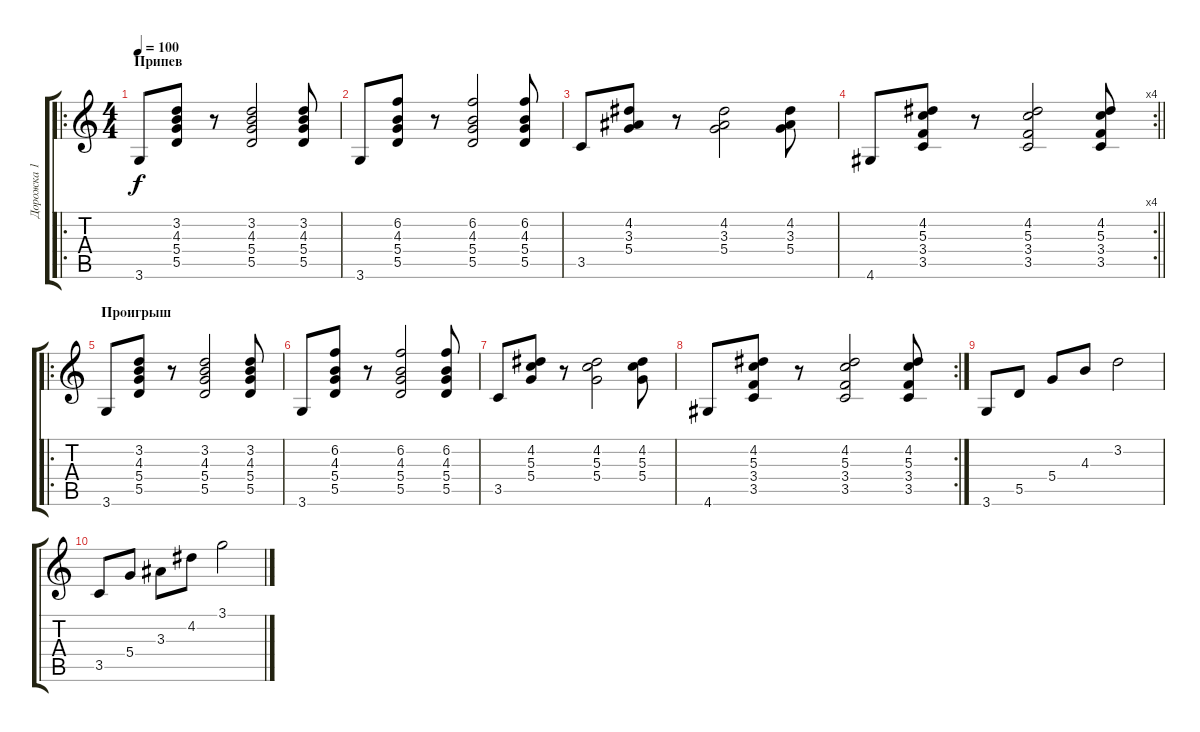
\track ("Дорожка 1" "Дорожка 1") {instrument acousticguitarsteel}
\staff {score tabs}
\tuning (E4 B3 G3 D3 A2 E2) {hide}
\ro
\ts (4 4)
\section ("" "Припев")
\tempo 100
\clef g2
\ks c
3.6.8{dy f} (3.2 4.3 5.4 5.5).8 r.8 (3.2 4.3 5.4 5.5).2 (3.2 4.3 5.4 5.5).8 |
3.6.8 (6.2 4.3 5.4 5.5).8 r.8 (6.2 4.3 5.4 5.5).2 (6.2 4.3 5.4 5.5).8 |
3.5.8 (4.2 3.3 5.4).8 r.8 (4.2 3.3 5.4).2 (4.2 3.3 5.4).8 |
\rc 4
\barLineRight lightlight
4.6.8 (4.2 5.3 3.4 3.5).8 r.8 (4.2 5.3 3.4 3.5).2 (4.2 5.3 3.4 3.5).8 |
\ro
\section ("" "Проигрыш")
3.6.8 (3.2 4.3 5.4 5.5).8 r.8 (3.2 4.3 5.4 5.5).2 (3.2 4.3 5.4 5.5).8 |
3.6.8 (6.2 4.3 5.4 5.5).8 r.8 (6.2 4.3 5.4 5.5).2 (6.2 4.3 5.4 5.5).8 |
3.5.8 (4.2 5.3 5.4).8 r.8 (4.2 5.3 5.4).2 (4.2 5.3 5.4).8 |
\rc 2
4.6.8 (4.2 5.3 3.4 3.5).8 r.8 (4.2 5.3 3.4 3.5).2 (4.2 5.3 3.4 3.5).8 |
3.6.8 5.5.8 5.4.8 4.3.8 3.2.2 |
3.5.8 5.4.8 3.3.8 4.2.8 3.1.2
